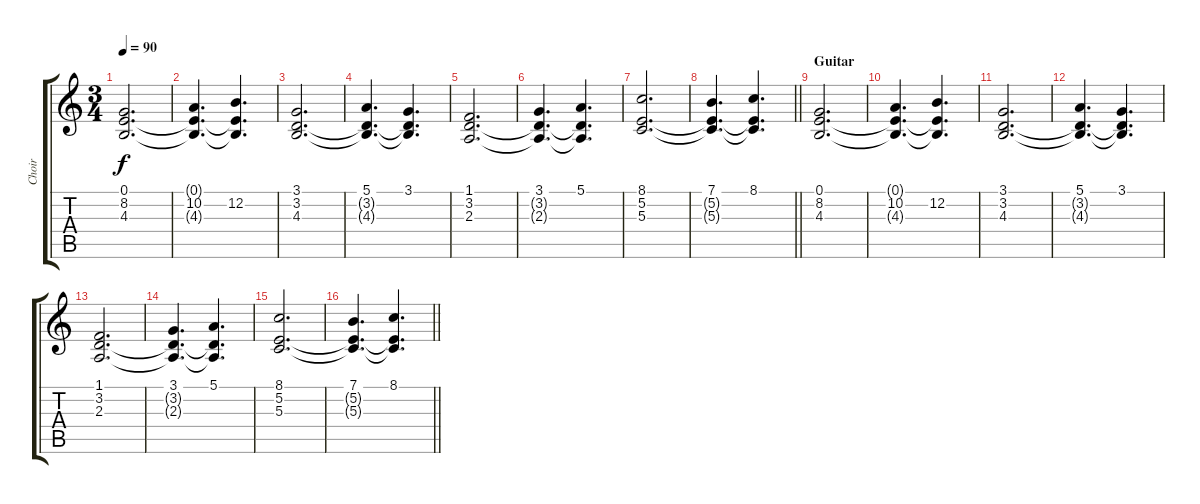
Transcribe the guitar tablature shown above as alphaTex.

\track ("Choir" "Choir") {instrument choiraahs}
\staff {score tabs}
\tuning (E4 B3 G3 D3 A2 E2) {hide}
\ts (3 4)
\tempo 90
\clef g2
\ks c
(0.1 8.2 4.3).2{d dy f} |
(0.1{t} 10.2 4.3{t}).4{d} (0.1{t} 12.2 4.3{t}).4{d} |
(3.1 3.2 4.3).2{d} |
(5.1 3.2{t} 4.3{t}).4{d} (3.1 3.2{t} 4.3{t}).4{d} |
(1.1 3.2 2.3).2{d} |
(3.1 3.2{t} 2.3{t}).4{d} (5.1 3.2{t} 2.3{t}).4{d} |
(8.1 5.2 5.3).2{d} |
\barLineRight lightlight
(7.1 5.2{t} 5.3{t}).4{d} (8.1 5.2{t} 5.3{t}).4{d} |
\section ("" "Guitar")
(0.1 8.2 4.3).2{d volume 10} |
(0.1{t} 10.2 4.3{t}).4{d} (0.1{t} 12.2 4.3{t}).4{d} |
(3.1 3.2 4.3).2{d} |
(5.1 3.2{t} 4.3{t}).4{d} (3.1 3.2{t} 4.3{t}).4{d} |
(1.1 3.2 2.3).2{d} |
(3.1 3.2{t} 2.3{t}).4{d} (5.1 3.2{t} 2.3{t}).4{d} |
(8.1 5.2 5.3).2{d} |
\barLineRight lightlight
(7.1 5.2{t} 5.3{t}).4{d} (8.1 5.2{t} 5.3{t}).4{d}
